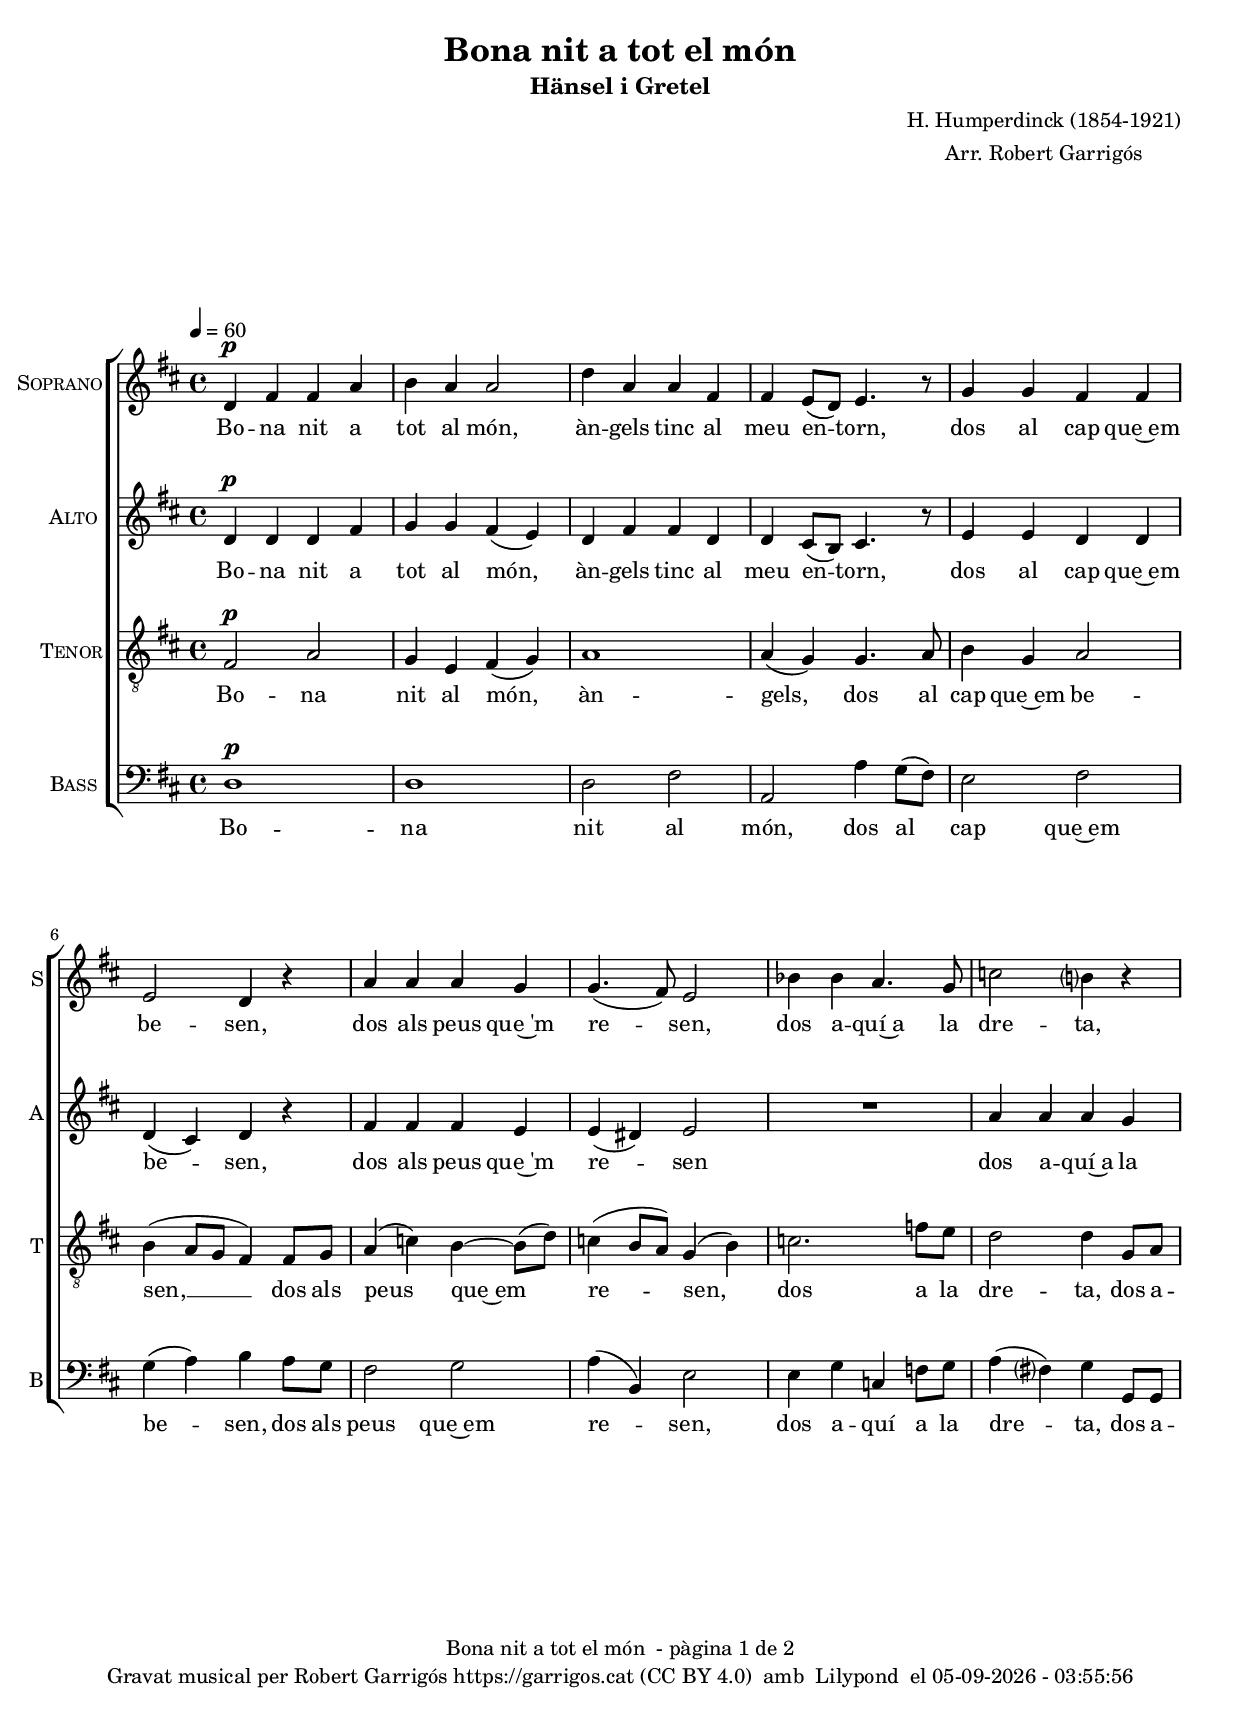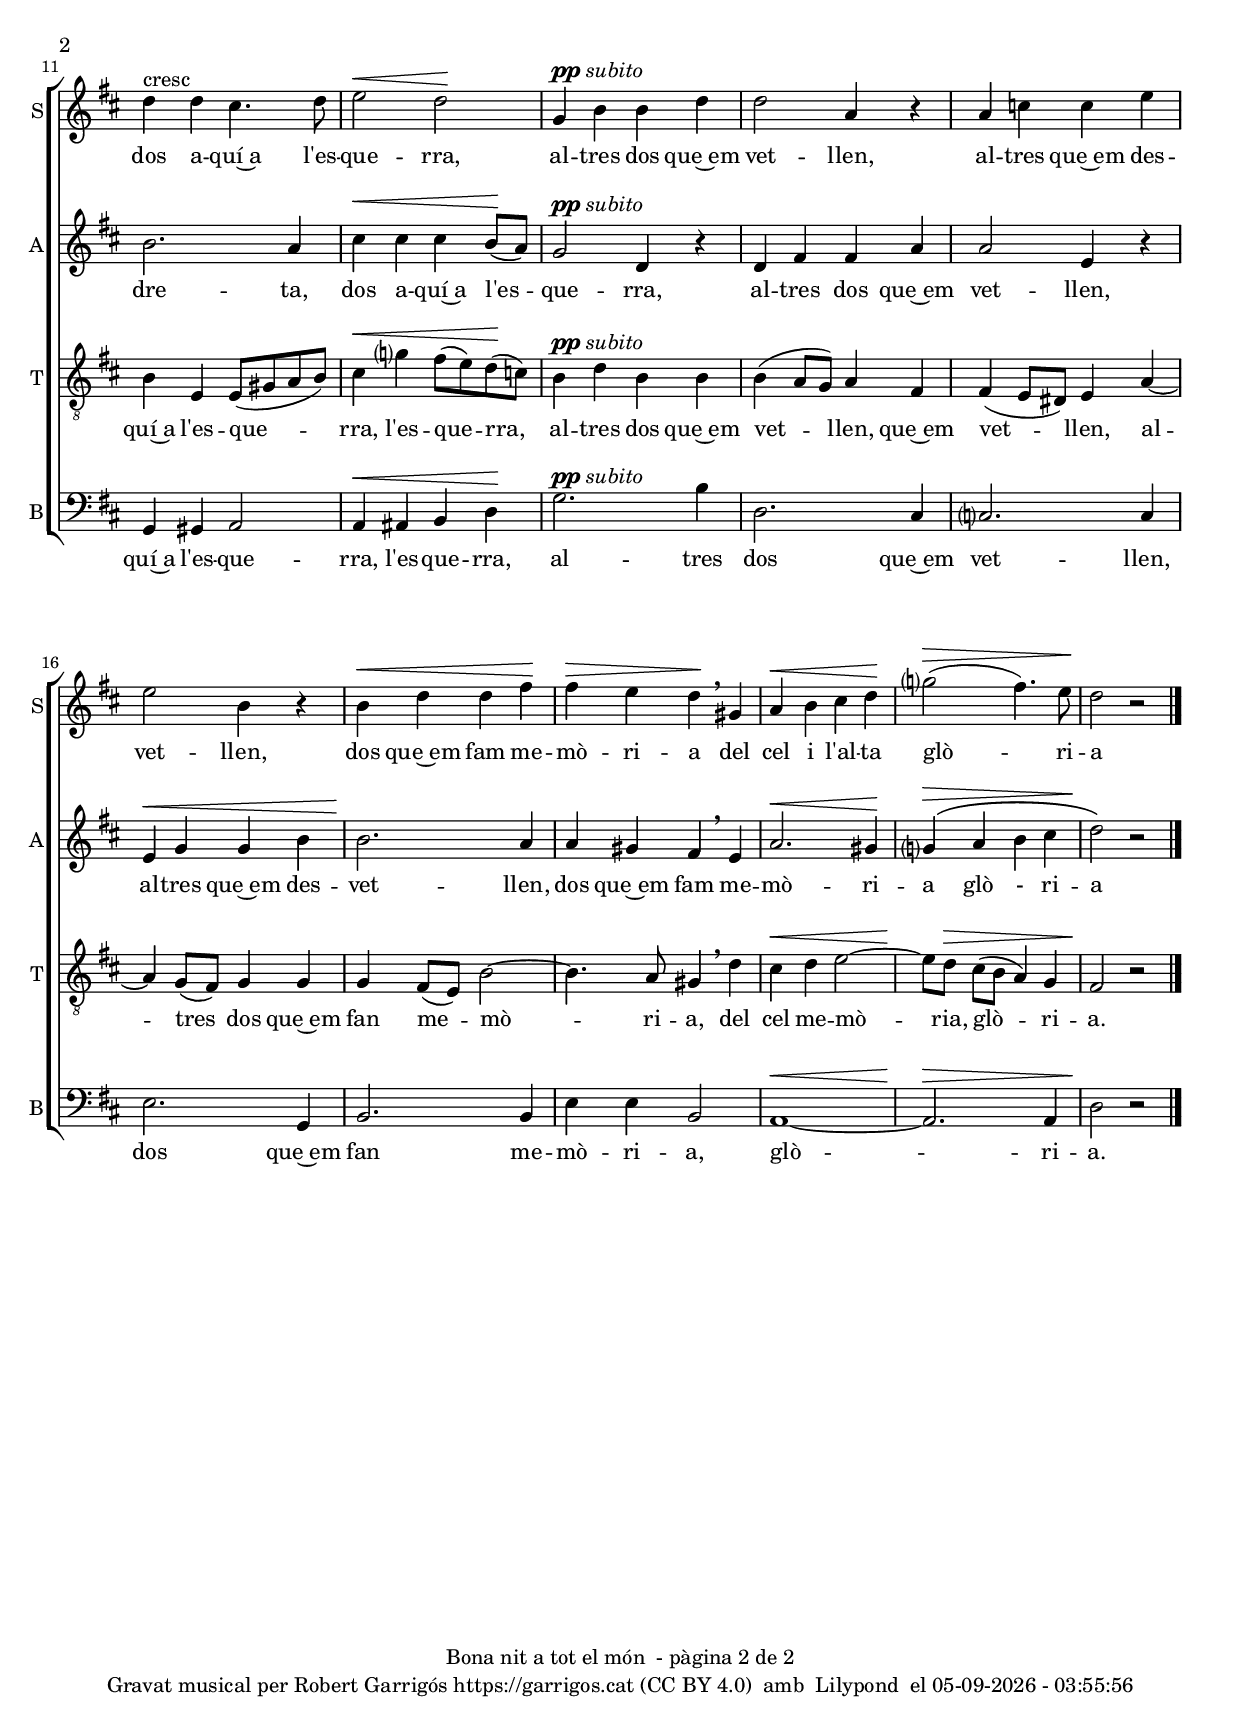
\version "2.24.3"
\language "english"

#(set-global-staff-size 18)
data = #(strftime "%d-%m-%Y - %H:%M:%S" (localtime (current-time)))


\paper {
  set-paper-size = "a4"
  top-margin = 10
  indent = 10
  max-systems-per-page = 2
  system-system-spacing.basic-distance = 8
  system-system-spacing.score-markup-spacing = 10
  % system-system-spacing.minium-distance = 8
  % system-system-spacing.padding = 2
  system-system-spacing.stretchability = 12
  % annotate-spacing = ##t
  % print-all-headers = ##t
  % print-first-page-number = ##t
  oddFooterMarkup = \markup {
    \center-column {
      \line { \fromproperty #'header:title " - pàgina" \fromproperty #'page:page-number-string "de" \concat {\page-ref #'lastPage "0" "?"} }
      \fill-line { \fromproperty #'header:copyright }
    }
  }
  evenFooterMarkup = \markup {
     \center-column {
      \line { \fromproperty #'header:title " - pàgina" \fromproperty #'page:page-number-string "de" \concat {\page-ref #'lastPage "0" "?"} }
      \fill-line { \fromproperty #'header:copyright }
    }
  }
}

\header {
  title = "Bona nit a tot el món"
  subtitle = "Hänsel i Gretel"
  composer = \markup {
    \center-column {
      \line {"H. Humperdinck (1854-1921)"}
      \line {"Arr. Robert Garrigós"}
    }
  }
  % opus = "Arr. Robert Garrigós"
  % piece = "Lorem ipsum"
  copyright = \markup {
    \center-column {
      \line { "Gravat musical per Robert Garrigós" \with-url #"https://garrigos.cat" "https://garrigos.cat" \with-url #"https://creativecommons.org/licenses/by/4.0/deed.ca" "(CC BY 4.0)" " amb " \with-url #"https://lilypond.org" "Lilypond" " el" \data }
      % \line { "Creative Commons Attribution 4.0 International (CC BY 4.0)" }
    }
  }
}

global = {
  \overrideTimeSignatureSettings
  4/4        % timeSignatureFraction
  1/4        % baseMomentFraction
  1,1        % beatStructure
  #'()       % beamExceptions
  \key d \major
  \time 4/4
  % \set Score.tempoHideNote = ##t
  \tempo 4 = 60
  % \set melismaBusyProperties = #'()

}

ppsub = \markup { \dynamic pp \italic subito}

SopranoMusic = \relative c'{
  \global
  \set Staff.midiInstrument = #"voice oohs"
  % R1 |
  % R1 |
  \p d4 fs fs a |
  b a a2 |
  d4 a a fs |
  fs e8( d) e4. r8|
  g4 g fs fs |
  e2 d4 r4 |
  a' a a g |
  g4. (fs8) e2 |
  bf'4 bf a4. g8 |
  c2 b?4 r4 |
  d4^\markup cresc d cs4. d8 |
  e2\< d2\! |
  g,4^\ppsub b b d |
  d2 a4 r |
  a c c e |
  e2 b4 r4 |
  b\< d d fs\! |
  fs\> e d\! \breathe gs, |
  a\< b cs d\! |
  g?2\> (fs4.) e8\! |
  d2 r2 \bar "|."

}
SopranoLyrics = \lyricmode {
  Bo -- na nit a tot al món,
  àn -- gels tinc al meu en -- torn,
  dos al cap que~em be -- sen,
  dos als peus que~'m re -- sen,
  dos a -- quí~a la dre -- ta,
  dos a -- quí~a l'es -- que -- rra,
  al -- tres dos que~em vet -- llen,
  al -- tres que~em des -- vet -- llen,
  dos que~em fam me -- mò -- ri -- a
  del cel i l'al -- ta glò -- ri -- a
}
AltoMusic = \relative c' {
  \global
  \set Staff.midiInstrument = #"voice oohs"
  % R1 |
  % R1 |
  \p d4 d d fs |
  g g fs( e) |
  d fs fs d |
  d cs8( b) cs4. r8 |
  e4 e d d |
  d (cs) d r4 |
  fs4 fs fs e |
  e (ds) e2 |
  R1 |
  a4 a a g |
  b2. a4 |
  cs4\< cs cs b8\! (a) |
  g2^\ppsub d4 r4 |
  d fs fs a |
  a2 e4 r|
  e\< g g b |
  b2.\! a4 |
  a gs fs \breathe e |
  \<a2. gs4\! |
  \(g? \>a b cs |
  d2\)\! r2 |

  }
AltoLyrics = \lyricmode {
   Bo -- na nit a tot al món,
  àn -- gels tinc al meu en -- torn,
  dos al cap que~em be -- sen,
  dos als peus que~'m re -- sen
  dos a -- quí~a la dre -- ta,
  dos a -- quí~a l'es -- que -- rra,
  al -- tres dos que~em vet -- llen,
  al -- tres que~em des -- vet -- llen,
  dos que~em fam me -- mò -- ri -- a
   glò -  ri -- a
  }
TenorMusic = \relative {
  \global
  \set Staff.midiInstrument = #"voice oohs"
  % d4( fs) fs( a) |
  % fs (a) a (d) |
  \p fs2 a |
  g4 e fs( g) |
  a1 |
  a4 (g) g4 . a8 |
  b4 g a2 |
  b4() a8 g fs4) fs8 g |
  a4 (c) b~ b8 (d) |
  c4 (b8 a) g4 (b) |
  c2. f8 e |
  d2 d4 g,8 a |
  b4 e,4 e8 (gs a b) |
  cs4\< g'? fs8 (e) d\! (c) |
  b4^\ppsub d4 b b |
  b4 (a8 g) a4 fs |
  fs (e8 ds) e4 a~ |
  a g8 (fs) g4 g4|
  g fs8 (e) b'2~|
  b4. a8 gs4 \breathe d' |
  \<cs4 d e2~ |
  e8\! d8 \>cs (b a4) g4 |
      fs2\! r2 |
  % <<
  %   {
  %     \voiceOne
  %     % \stemUp
  %     e4. d8 cs b a g |
  %     fs2 r2 |
  %   }
  % \\
  % % {
  % %   \voiceTwo
  % %   % \stemDown
  % %   b,  4 cs8 b8 a4 g4 |
  % %   fs2 r2 |
  % % }
  % >>
  }
TenorLyrics = \lyricmode {
  Bo -- na nit al món,
  àn -- gels,
  dos al cap que~em be -- sen, __
  dos als peus que~em re -- sen,
  dos a la dre -- ta,
  dos a -- quí~a l'es -- que -- rra, l'es -- que -- rra,
  al -- tres dos que~em vet -- llen, que~em vet -- llen,
  al -- tres dos que~em fan me -- mò -- ri -- a,
  del cel me -- mò -- ria, glò -- ri -- a.
  }
BassMusic = \relative {
  \global
  \set Staff.midiInstrument = #"voice oohs"
  % d1~ |
  % d1 |
  \p d1 |
  d1 |
  d2 fs |
  a,2 a'4 g8( fs) |
  e2 fs2 |
  g4 (a) b a8 g |
  fs2 g2 |
  a4 (b,) e2 |
  e4 g c, f8 g |
  a4 (fs?) g4 g,8 g|
  g4 gs  a2 |
  a4\< as b d\! |
  g2.^\ppsub b4 |
  d,2. cs4 |
  c?2. c4 |
  e2. g,4 |
  b2. b4 |
  e4 e b2 |
  \<a1~ |
  a2.\! \>a4 |
  d2\! r2 |
  \label #'lastPage
  }
BassLyrics = \lyricmode {
  Bo -- na nit al món,
  dos al cap que~em be -- sen,
  dos als peus que~em re -- sen,
  dos a -- quí a la dre -- ta,
  dos a -- quí~a l'es -- que -- rra, l'es -- que -- rra,
  al -- tres dos que~em vet -- llen,
  dos que~em fan me -- mò -- ri -- a,
  glò -- ri -- a.
  }
% PianoRHMusic = \relative { c' e g c }
% PianoDynamics = { s2\mp s4 s4 }
% PianoLHMusic = \relative { c e g c }

% TwoVoicesPerS taff = ##t

Layout = \layout {
  \context {
    \Score
    \override BarNumber.padding = #2
  }


}
\midi {
  \tempo 4=120 % Set tempo to 120 quarter notes per minute
}



\include "satb.ly"
